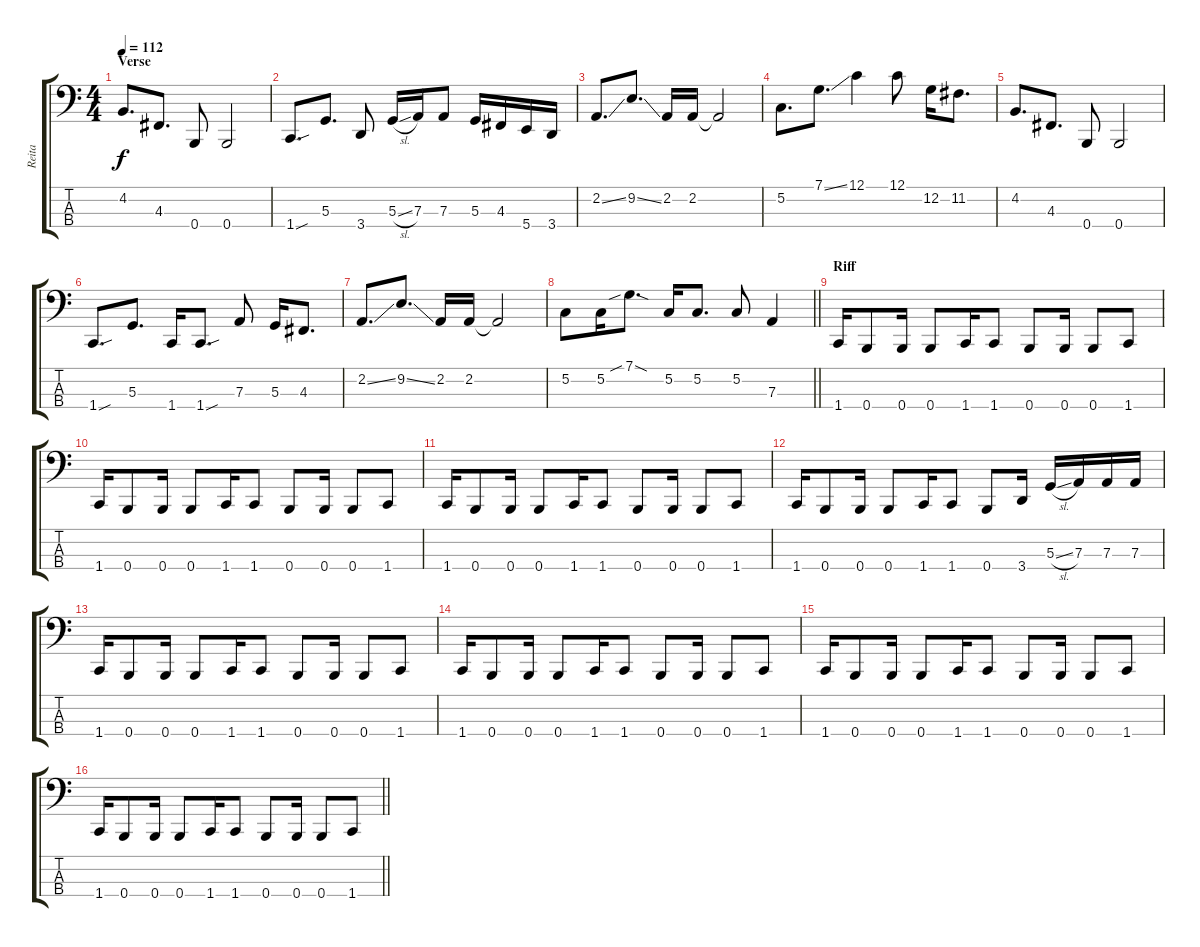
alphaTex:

\track ("Reita" "Reita") {mute instrument electricbasspick}
\staff {score tabs}
\tuning (C2 G1 D1 B0) {hide}
\ts (4 4)
\section ("" "Verse")
\tempo 112
\clef f4
\ks c
4.2.8{d dy f} 4.3.8{d} 0.4.8 0.4.2 |
1.4{sou}.8{d} 5.3.8{d} 3.4.8 5.3{sl}.16 7.3.16 7.3.8 5.3.16 4.3.16 5.4.16 3.4.16 |
2.2{ss}.8{d} 9.2{ss}.8{d} 2.2.16 2.2.16 2.2{t}.2 |
5.2.8{d} 7.1{ss}.8{d} 12.1.4 12.1.8 12.2.16 11.2.8{d} |
4.2.8{d} 4.3.8{d} 0.4.8 0.4.2 |
1.4{sou}.8{d} 5.3.8{d} 1.4.16 1.4{sou}.8{d} 7.3.8 5.3.16 4.3.8{d} |
2.2{ss}.8{d} 9.2{ss}.8{d} 2.2.16 2.2.16 2.2{t}.2 |
\barLineRight lightlight
5.2.8 5.2.16 7.1{sib sod}.8{d} 5.2.16 5.2.8{d} 5.2.8 7.3.4 |
\section ("" "Riff")
1.4.16 0.4.8 0.4.16 0.4.8 1.4.16 1.4.8 0.4.8 0.4.16 0.4.8 1.4.8 |
1.4.16 0.4.8 0.4.16 0.4.8 1.4.16 1.4.8 0.4.8 0.4.16 0.4.8 1.4.8 |
1.4.16 0.4.8 0.4.16 0.4.8 1.4.16 1.4.8 0.4.8 0.4.16 0.4.8 1.4.8 |
1.4.16 0.4.8 0.4.16 0.4.8 1.4.16 1.4.8 0.4.8 3.4.16 5.3{sl}.16 7.3.16 7.3.16 7.3.16 |
1.4.16 0.4.8 0.4.16 0.4.8 1.4.16 1.4.8 0.4.8 0.4.16 0.4.8 1.4.8 |
1.4.16 0.4.8 0.4.16 0.4.8 1.4.16 1.4.8 0.4.8 0.4.16 0.4.8 1.4.8 |
1.4.16 0.4.8 0.4.16 0.4.8 1.4.16 1.4.8 0.4.8 0.4.16 0.4.8 1.4.8 |
\barLineRight lightlight
1.4.16 0.4.8 0.4.16 0.4.8 1.4.16 1.4.8 0.4.8 0.4.16 0.4.8 1.4.8
